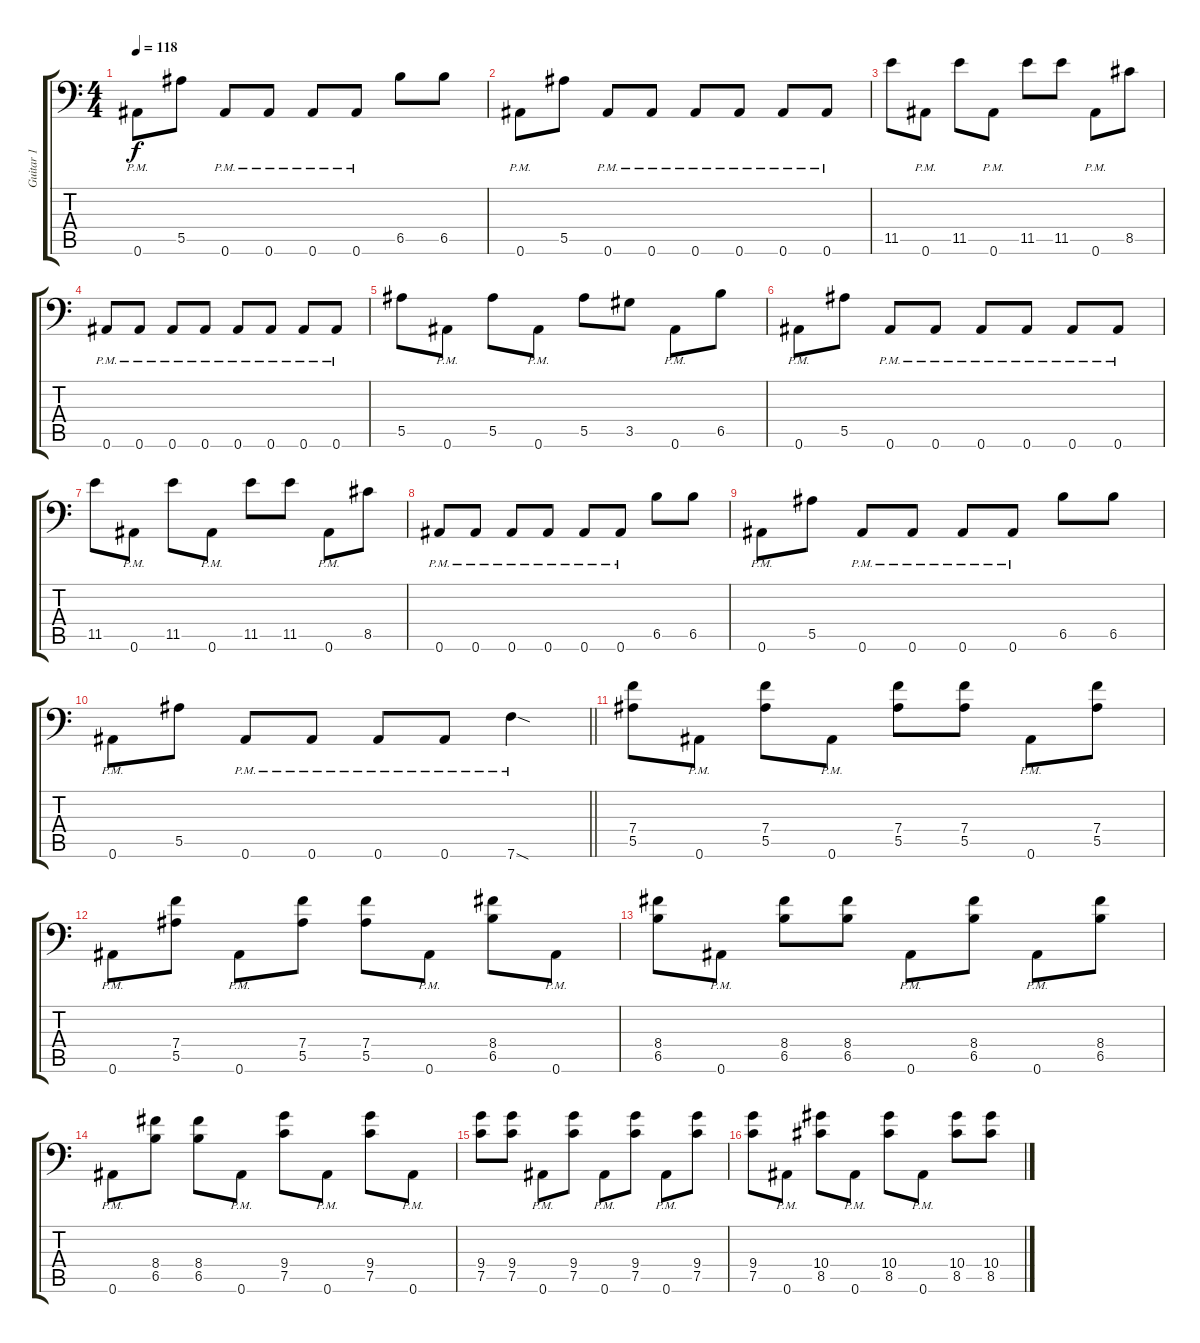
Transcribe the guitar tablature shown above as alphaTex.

\track ("Guitar 1" "Guitar 1") {instrument electricguitarjazz}
\staff {score tabs}
\tuning (D4 Bb3 F3 Bb2 F2 Bb1) {hide}
\ts (4 4)
\tempo 118
\clef f4
\ks c
0.6{pm}.8{dy f} 5.5.8 0.6{pm}.8 0.6{pm}.8 0.6{pm}.8 0.6{pm}.8 6.5.8 6.5.8 |
0.6{pm}.8 5.5.8 0.6{pm}.8 0.6{pm}.8 0.6{pm}.8 0.6{pm}.8 0.6{pm}.8 0.6{pm}.8 |
11.5.8 0.6{pm}.8 11.5.8 0.6{pm}.8 11.5.8 11.5.8 0.6{pm}.8 8.5.8 |
0.6{pm}.8 0.6{pm}.8 0.6{pm}.8 0.6{pm}.8 0.6{pm}.8 0.6{pm}.8 0.6{pm}.8 0.6{pm}.8 |
5.5.8 0.6{pm}.8 5.5.8 0.6{pm}.8 5.5.8 3.5.8 0.6{pm}.8 6.5.8 |
0.6{pm}.8 5.5.8 0.6{pm}.8 0.6{pm}.8 0.6{pm}.8 0.6{pm}.8 0.6{pm}.8 0.6{pm}.8 |
11.5.8 0.6{pm}.8 11.5.8 0.6{pm}.8 11.5.8 11.5.8 0.6{pm}.8 8.5.8 |
0.6{pm}.8 0.6{pm}.8 0.6{pm}.8 0.6{pm}.8 0.6{pm}.8 0.6{pm}.8 6.5.8 6.5.8 |
0.6{pm}.8 5.5.8 0.6{pm}.8 0.6{pm}.8 0.6{pm}.8 0.6{pm}.8 6.5.8 6.5.8 |
\barLineRight lightlight
0.6{pm}.8 5.5.8 0.6{pm}.8 0.6{pm}.8 0.6{pm}.8 0.6{pm}.8 7.6{sod pm}.4 |
(7.4 5.5).8 0.6{pm}.8 (7.4 5.5).8 0.6{pm}.8 (7.4 5.5).8 (7.4 5.5).8 0.6{pm}.8 (7.4 5.5).8 |
0.6{pm}.8 (7.4 5.5).8 0.6{pm}.8 (7.4 5.5).8 (7.4 5.5).8 0.6{pm}.8 (8.4 6.5).8 0.6{pm}.8 |
(8.4 6.5).8 0.6{pm}.8 (8.4 6.5).8 (8.4 6.5).8 0.6{pm}.8 (8.4 6.5).8 0.6{pm}.8 (8.4 6.5).8 |
0.6{pm}.8 (8.4 6.5).8 (8.4 6.5).8 0.6{pm}.8 (9.4 7.5).8 0.6{pm}.8 (9.4 7.5).8 0.6{pm}.8 |
(9.4 7.5).8 (9.4 7.5).8 0.6{pm}.8 (9.4 7.5).8 0.6{pm}.8 (9.4 7.5).8 0.6{pm}.8 (9.4 7.5).8 |
(9.4 7.5).8 0.6{pm}.8 (10.4 8.5).8 0.6{pm}.8 (10.4 8.5).8 0.6{pm}.8 (10.4 8.5).8 (10.4 8.5).8
